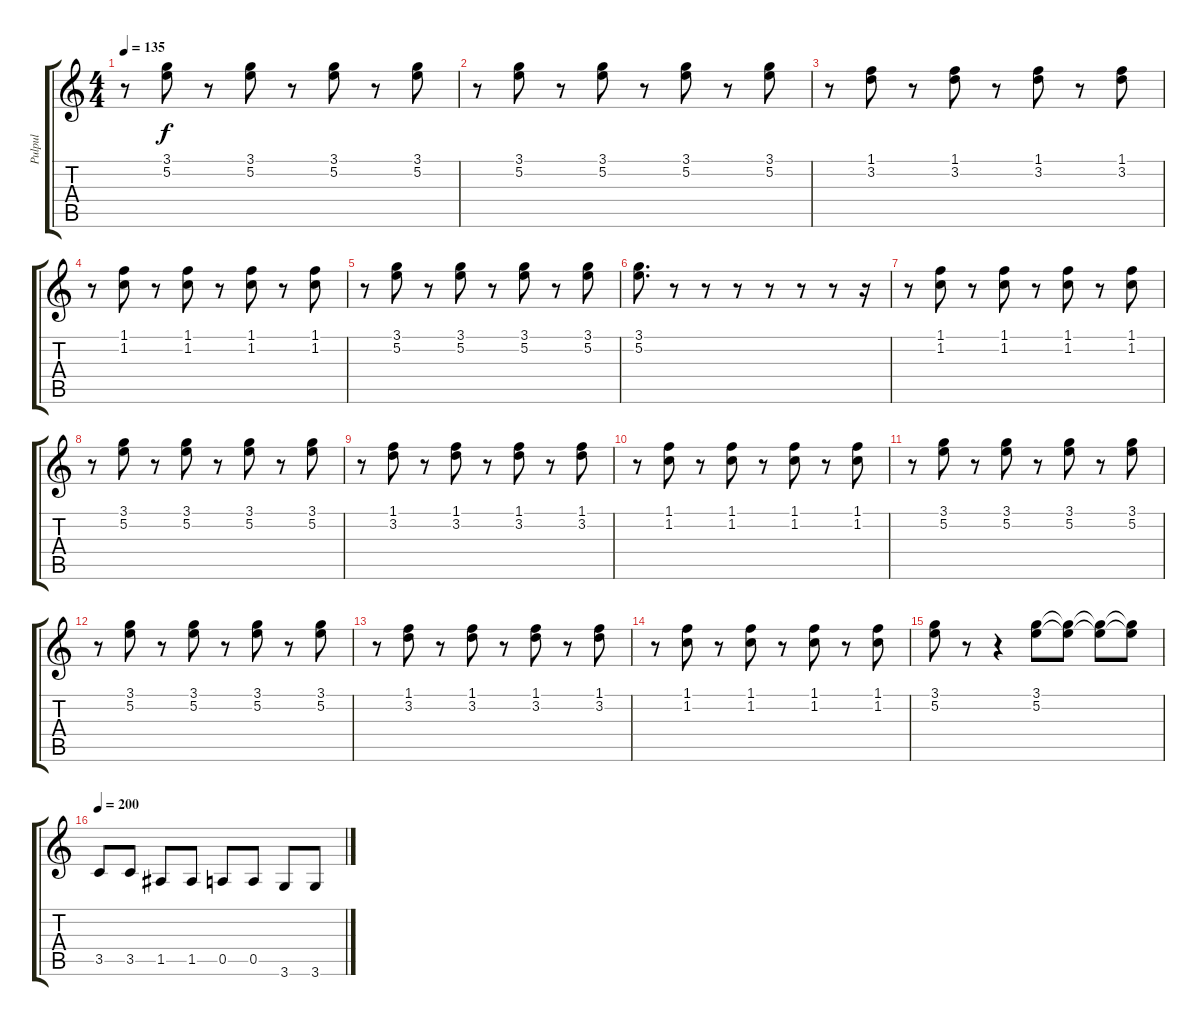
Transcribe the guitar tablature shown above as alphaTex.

\track ("Pulpul" "Pulpul") {instrument electricguitarclean}
\staff {score tabs}
\tuning (E4 B3 G3 D3 A2 E2) {hide}
\ts (4 4)
\tempo 135
\clef g2
\ks c
r.8{dy f} (3.1 5.2).8 r.8 (3.1 5.2).8 r.8 (3.1 5.2).8 r.8 (3.1 5.2).8 |
r.8 (3.1 5.2).8 r.8 (3.1 5.2).8 r.8 (3.1 5.2).8 r.8 (3.1 5.2).8 |
r.8 (1.1 3.2).8 r.8 (1.1 3.2).8 r.8 (1.1 3.2).8 r.8 (1.1 3.2).8 |
r.8 (1.1 1.2).8 r.8 (1.1 1.2).8 r.8 (1.1 1.2).8 r.8 (1.1 1.2).8 |
r.8 (3.1 5.2).8 r.8 (3.1 5.2).8 r.8 (3.1 5.2).8 r.8 (3.1 5.2).8 |
(3.1 5.2).8{d} r.8 r.8 r.8 r.8 r.8 r.8 r.16 |
r.8 (1.1 1.2).8 r.8 (1.1 1.2).8 r.8 (1.1 1.2).8 r.8 (1.1 1.2).8 |
r.8 (3.1 5.2).8 r.8 (3.1 5.2).8 r.8 (3.1 5.2).8 r.8 (3.1 5.2).8 |
r.8 (1.1 3.2).8 r.8 (1.1 3.2).8 r.8 (1.1 3.2).8 r.8 (1.1 3.2).8 |
r.8 (1.1 1.2).8 r.8 (1.1 1.2).8 r.8 (1.1 1.2).8 r.8 (1.1 1.2).8 |
r.8 (3.1 5.2).8 r.8 (3.1 5.2).8 r.8 (3.1 5.2).8 r.8 (3.1 5.2).8 |
r.8 (3.1 5.2).8 r.8 (3.1 5.2).8 r.8 (3.1 5.2).8 r.8 (3.1 5.2).8 |
r.8 (1.1 3.2).8 r.8 (1.1 3.2).8 r.8 (1.1 3.2).8 r.8 (1.1 3.2).8 |
r.8 (1.1 1.2).8 r.8 (1.1 1.2).8 r.8 (1.1 1.2).8 r.8 (1.1 1.2).8 |
(3.1 5.2).8 r.8 r.4 (3.1 5.2).8 (3.1{t} 5.2{t}).8 (3.1{t} 5.2{t}).8 (3.1{t} 5.2{t}).8 |
\tempo 200
3.5.8{volume 13 instrument electricguitarclean} 3.5.8 1.5.8 1.5.8 0.5.8 0.5.8 3.6.8 3.6.8
